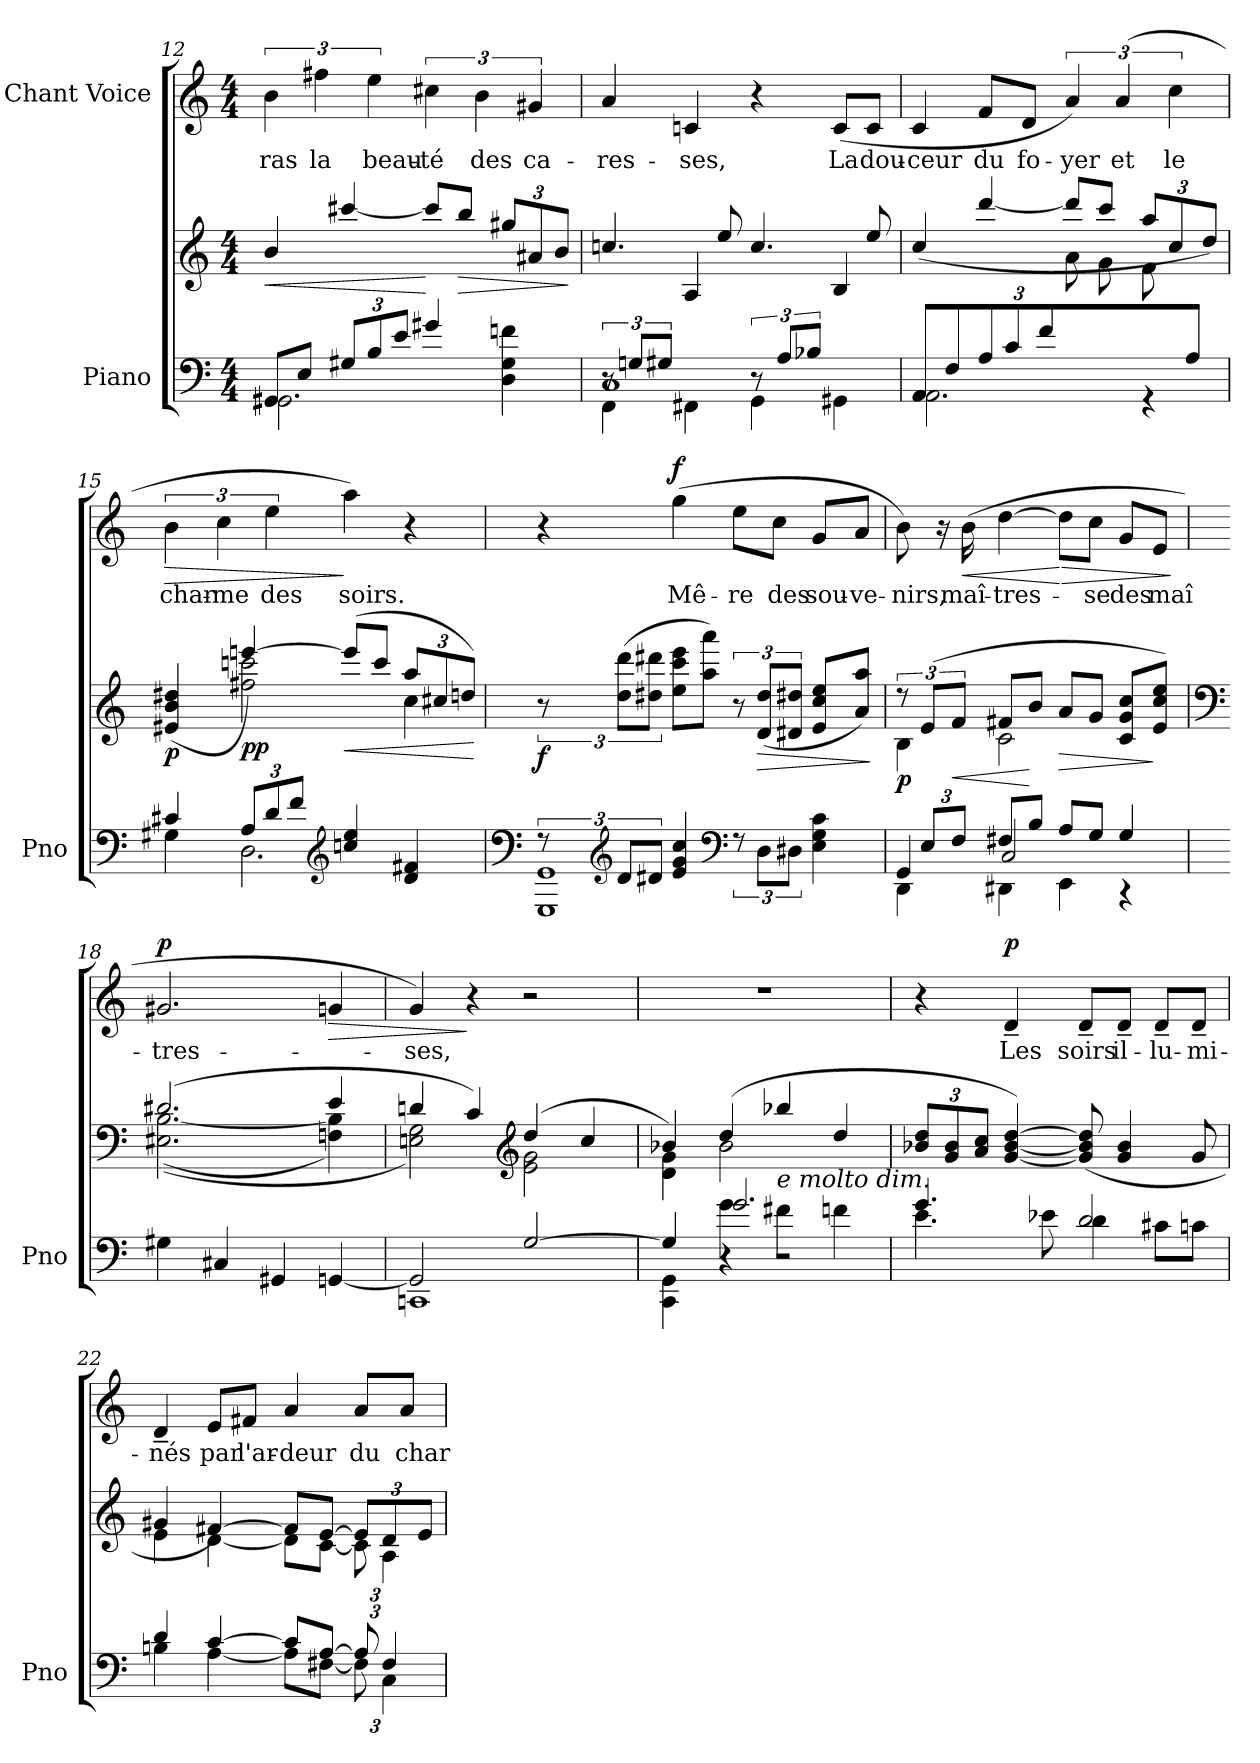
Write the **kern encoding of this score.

**kern	**kern	**dynam	**kern	**text	**dynam
*part2	*part2	*part2	*part1	*part1	*part1
*staff3	*staff2	*staff2/3	*staff1	*staff1	*staff1
*I"Piano	*	*	*I"Chant Voice	*	*
*I'Pno	*	*	*	*	*
*clefF4	*clefG2	*	*clefG2	*	*
*k[]	*k[]	*	*k[]	*	*
*M4/4	*M4/4	*	*M4/4	*	*
=12	=12	=12	=12	=12	=12
*^	*	*	*	*	*
!	!	!	!LO:HP:b	!	!	!
8GG#X/L	(2.GG#\	4b/	<	6b\	-ras	.
8E/J	.	.	.	.	.	.
.	.	.	.	6ff#X\	la	.
*Xbrackettup	*	*	*	*	*	*
12G#X/L	.	[4ccc#X/	.	.	.	.
12B/	.	.	.	6ee\	beau-	.
12e/J	.	.	.	.	.	.
4g#X/	.	8ccc#/L]	[	6cc#X\	-té	.
!	!	!	!LO:HP:b	!	!	!
.	.	8bb/J	>	.	.	.
.	.	.	.	6b\	des	.
4ryy	4D\ 4G#\ 4fn\	12gg#X/L	.	.	.	.
.	.	12a#X/	.	6g#X/	ca-	.
.	.	12b/J	.	.	.	.
*v	*v	*	*	*	*	*
.	.	]	.	.	.
=13	=13	=13	=13	=13	=13
*brackettup	*	*	*	*	*
*^	*^	*	*	*	*
*	*^	*	*	*	*	*	*
!	!	!	!	!	!LO:DY:b	!	!	!
!	!	!	!	!	!LO:DY:n=1:b	!	!	!
12r	1C	4FF\	4.ccn/	4ryy	p other-dynamics	4a/	-res-	.
12Gn/L	.	.	.	.	.	.	.	.
12G#X/J	.	.	.	.	.	.	.	.
4ryy	.	4FF#X\	.	4A/)	.	4cn/	-ses,	.
.	.	.	8ee/	.	.	.	.	.
12r	.	4GG\	4.cc/	4ryy	.	4r	.	.
(12A/L	.	.	.	.	.	.	.	.
12B-X/J	.	.	.	.	.	.	.	.
4ryy	.	4GG#X\	.	4B/)	.	(8c/L	La	.
.	.	.	8ee/	.	.	8c/J	dou-	.
*	*v	*v	*	*	*	*	*	*
=14	=14	=14	=14	=14	=14	=14	=14
8AA/L	2.AA\	(4cc/	2ryy	.	4c/	-ceur	.
8F/J	.	.	.	.	.	.	.
*Xbrackettup	*	*	*	*	*	*	*
12A/L	.	[4ddd/	.	.	8f/L	du	.
12c/	.	.	.	.	.	.	.
.	.	.	.	.	8d/J	fo-	.
12f/J	.	.	.	.	.	.	.
4.ryy	.	8ddd/L]	8a\L	.	6a/)	-yer	.
.	.	8ccc/J	8g\	.	.	.	.
.	.	.	.	.	(6a/	et	.
*	*	*Xbrackettup	*	*	*	*	*
.	4r	12aa/L	8f\	.	.	.	.
.	.	12cc/	.	.	6cc\	le	.
8A/J	.	.	8ryy	.	.	.	.
.	.	12dd/J)	.	.	.	.	.
=15	=15	=15	=15	=15	=15	=15	=15
!	!	!	!	!LO:DY:b	!	!	!LO:HP:b
4c#X/	4G#X\	(4e#X/ 4b/ 4dd#X/	4ryy	p	6b\	char-	>
.	.	.	.	.	6cc\	-me	.
!	!	!	!	!LO:DY:b	!	!	!
12A/L	2.D\	[4eeen/)	2ff#X\ 2cccn\	pp	.	.	.
12d/	.	.	.	.	6ee\	des	.
12f/J	.	.	.	.	.	.	.
*clefG2	*	*	*	*	*	*	*
!	!	!	!	!LO:HP:b	!	!	!
4ccn/ 4ee/	.	(8eee/L]	.	<	4aa\)	soirs.	]
.	.	8ccc/J	.	.	.	.	.
4d/ 4f#X/	.	12aa/L	4cc\	.	4r	.	.
.	.	12cc#X/	.	.	.	.	.
.	.	12ddn/J)	.	.	.	.	.
*v	*v	*	*	*	*	*	*
*	*v	*v	*	*	*	*
.	.	[	.	.	.
=16	=16	=16	=16	=16	=16
*clefF4	*	*	*	*	*
*brackettup	*brackettup	*	*	*	*
*^	*	*	*	*	*
!	!	!	!LO:DY:b	!	!	!
12r	1GGG 1GG	12r	f	4r	.	.
*clefG2	*	*	*	*	*	*
12d/L	.	(12dd\ 12ddd\L	.	.	.	.
12d#X/J	.	12dd#X\ 12ddd#X\J	.	.	.	.
!	!	!	!	!	!	!LO:DY:b
4e/ 4g/ 4cc/	.	8ee\ 8ccc\ 8eee\L	.	(4gg\	Mê-	f
.	.	8aa\ 8aaa\J)	.	.	.	.
*clefF4	*	*	*	*	*	*
12r	.	12r	.	8ee\L	-re	.
!	!	!	!LO:HP:b	!	!	!
12D\L	.	(12d/ 12dd#/L	>	.	.	.
.	.	.	.	8cc\J	des	.
12D#X\J	.	12d#X/ 12dd#X/J	.	.	.	.
4E\ 4G\ 4c\	.	8e/ 8cc/ 8ee/L	.	8g/L	sou-	.
.	.	8a/ 8aa/J)	.	8a/J	-ve-	.
*v	*v	*	*	*	*	*
.	.	]	.	.	.
=17	=17	=17	=17	=17	=17
*Xbrackettup	*	*	*	*	*
*^	*^	*	*	*	*
*	*^	*	*	*	*	*	*
!	!	!	!	!	!LO:DY:b	!	!	!
12ryy	4GG/	4DD\	12r	4B\	p	8b\)	-nirs,	.
12E/L	.	.	(12e/L	.	.	.	.	.
.	.	.	.	.	.	16r	.	.
!	!	!	!	!	!LO:HP:b	!	!	!
12F/J	.	.	12f/J	.	<	.	.	.
!	!	!	!	!	!	!	!	!LO:HP:b
.	.	.	.	.	.	(16b\	maî-	<
8F#X/L	2C/	4DD#X\	8f#X/L	2c\	.	[4dd\	-tres-	.
8B/J	.	.	8b/J	.	[	.	.	.
!	!	!	!	!	!LO:HP:b	!	!	!LO:HP:n=1:b
8A/L	.	4EE\	8a/L	.	>	8dd\L]	.	[ >
8G/J	.	.	8g/J	.	.	8cc\J	-se	.
4G/	4ryy	4r	8c/ 8g/ 8cc/L	4ryy	.	8g/L	des	.
.	.	.	8e/ 8cc/ 8ee/J)	.	]	8e/J	maî-	.
*v	*v	*v	*	*	*	*	*	*
*	*v	*v	*	*	*	*
.	.	.	.	.	]
=18	=18	=18	=18	=18	=18
*	*clefF4	*	*	*	*
*	*^	*	*	*	*
!	!	!	!	!	!	!LO:DY:b
4G#X\	(2.d#X/	((2.E#X\ [2.B\	.	2.g#X/	-tres-	p
4C#X/	.	.	.	.	.	.
4GG#X/	.	.	.	.	.	.
!	!	!	!	!	!	!LO:HP:b
[4GGn/	4e/	4Fn\ 4B\])	.	4gn/	.	>
=19	=19	=19	=19	=19	=19	=19
*^	*	*	*	*	*	*
2GG/]	1CCn	4dn/	2En\ 2G\)	.	4g/)	-ses,	.
.	.	4c/)	.	.	4r	.	]
*	*	*clefG2	*	*	*	*	*
[2G/	.	(4dd/	2e\ 2g\	.	2r	.	.
.	.	4cc/	.	.	.	.	.
=20	=20	=20	=20	=20	=20	=20	=20
*	*^	*	*	*	*	*	*
4ryy	4G/]	4CC\ 4GG\	4b-X/)	4d\ 4g\	.	1r	.	.
!	!	!	!	!	!LO:DY:b	!	!	!
!	!	!	!	!	!LO:DY:n=1:b	!	!	!
4g\	2.g/	4r	(4dd/	2b-\	other-dynamics p	.	.	.
!	!	!	!LO:TX:b:i:t=e molto dim.	!	!	!	!	!
4f#X\	.	2r	4bb-X/	.	.	.	.	.
4fn\	.	.	4dd/	4ryy	.	.	.	.
*	*v	*v	*	*	*	*	*	*
*	*	*v	*v	*	*	*	*
=21	=21	=21	=21	=21	=21	=21
*	*	*Xbrackettup	*	*	*	*
4.g/	4.e\	12b-X/ 12dd/L	.	4r	.	.
.	.	12g/ 12b-/	.	.	.	.
.	.	12a/ 12cc/J	.	.	.	.
!	!	!	!	!	!	!LO:DY:b
.	.	[4g/ [4b-/ [4dd/)	.	4d~/	Les	p
8ryy	8e-X\	.	.	.	.	.
2d/	4d\	(8g/] 8b-/] 8dd/]	.	8d~/L	soirs	.
.	.	4g/ 4b-/	.	8d~/J	il-	.
.	8c#X\L	.	.	8d~/L	-lu-	.
.	8cn\J	8g/	.	8d~/J	-mi-	.
=22	=22	=22	=22	=22	=22	=22
*	*	*^	*	*	*	*
4d/	4Bn\	4g#X/	4e\	.	4d~/	-nés	.
[4c/	[4A\	[4f#X/)	[4d\	.	8e/L	par	.
.	.	.	.	.	8f#X/J	l'ar-	.
8c/L]	8A\L]	8f#/L]	8d\L]	.	4a/	-deur	.
[8A/J	[8F#X\J	[8e/J	[8c\J	.	.	.	.
12A/]	12F#\]	12e/L]	12c\]	.	8a/L	du	.
6F#/	6C\	12d/	6A\	.	.	.	.
.	.	.	.	.	8a/J	char-	.
.	.	12e/J	.	.	.	.	.
*v	*v	*	*	*	*	*	*
*	*v	*v	*	*	*	*
=	=	=	=	=	=
*-	*-	*-	*-	*-	*-
